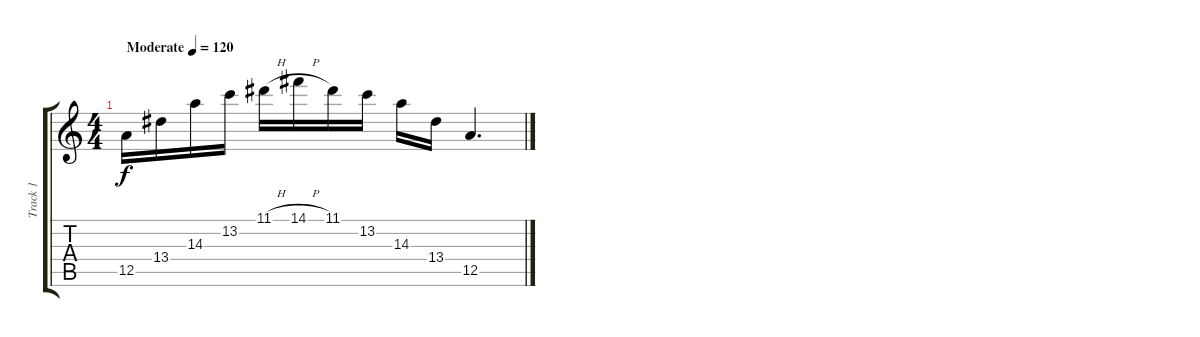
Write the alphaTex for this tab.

\track ("Track 1" "Track 1") {instrument acousticguitarsteel}
\staff {score tabs}
\tuning (E4 B3 G3 D3 A2 E2) {hide}
\ts (4 4)
\tempo (120 "Moderate")
\clef g2
\ks c
12.5.16{dy f instrument acousticguitarsteel} 13.4.16 14.3.16 13.2.16 11.1{h}.16 14.1{h}.16 11.1.16 13.2.16 14.3.16 13.4.16 12.5.4{d}
